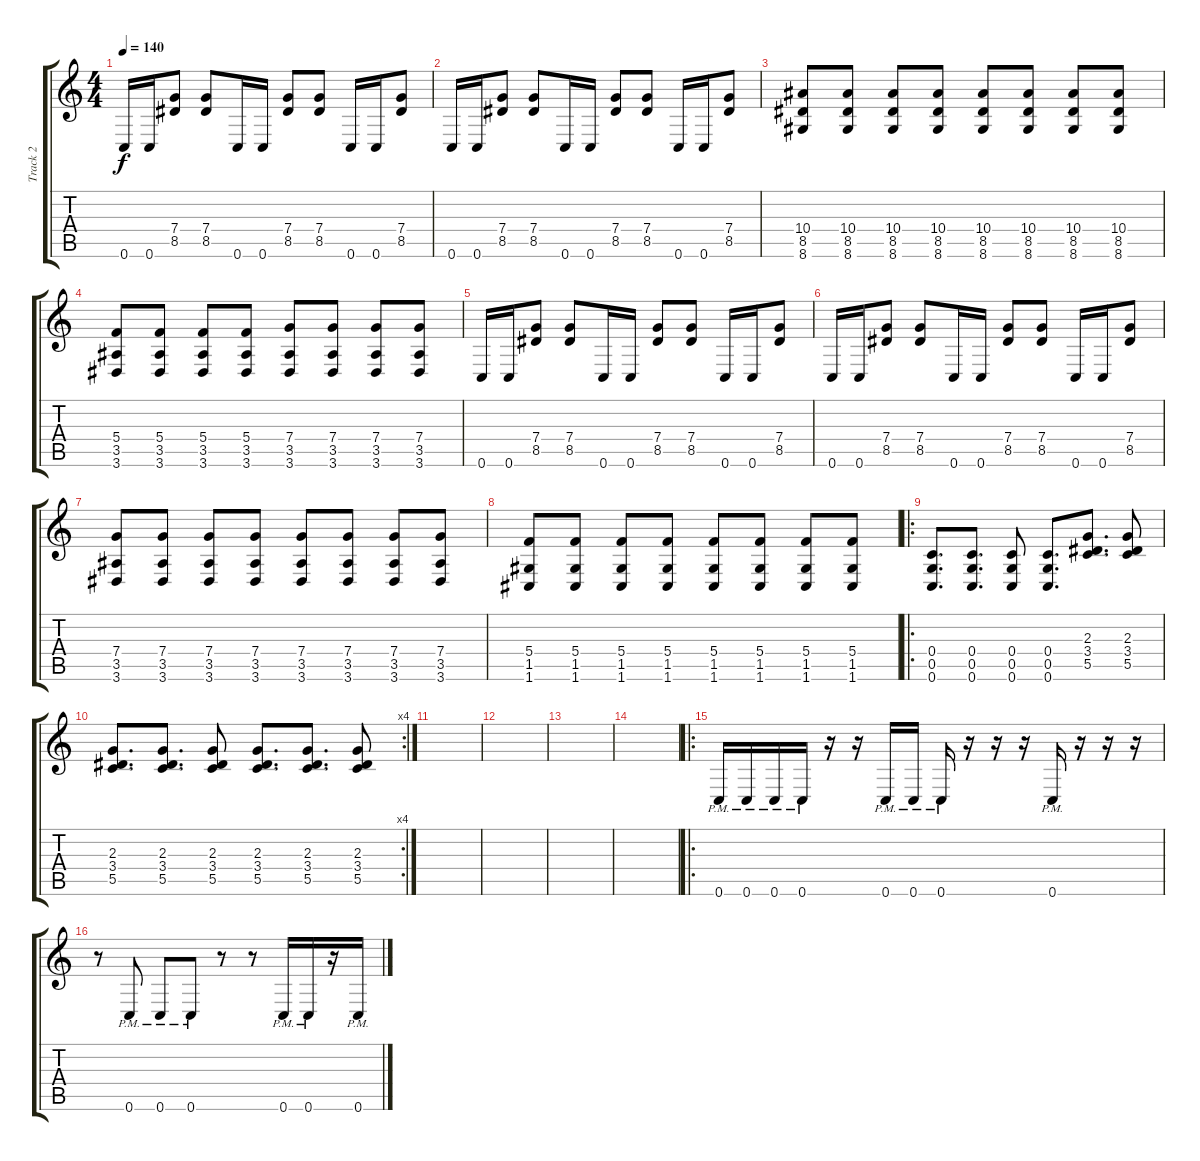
\track ("Track 2" "Track 2") {instrument overdrivenguitar}
\staff {score tabs}
\tuning (D4 A3 F3 C3 G2 C2) {hide}
\ts (4 4)
\tempo 140
\clef g2
\ks c
0.6.16{dy f} 0.6.16 (7.4 8.5).8 (7.4 8.5).8 0.6.16 0.6.16 (7.4 8.5).8 (7.4 8.5).8 0.6.16 0.6.16 (7.4 8.5).8 |
0.6.16 0.6.16 (7.4 8.5).8 (7.4 8.5).8 0.6.16 0.6.16 (7.4 8.5).8 (7.4 8.5).8 0.6.16 0.6.16 (7.4 8.5).8 |
(10.4 8.5 8.6).8 (10.4 8.5 8.6).8 (10.4 8.5 8.6).8 (10.4 8.5 8.6).8 (10.4 8.5 8.6).8 (10.4 8.5 8.6).8 (10.4 8.5 8.6).8 (10.4 8.5 8.6).8 |
(5.4 3.5 3.6).8 (5.4 3.5 3.6).8 (5.4 3.5 3.6).8 (5.4 3.5 3.6).8 (7.4 3.5 3.6).8 (7.4 3.5 3.6).8 (7.4 3.5 3.6).8 (7.4 3.5 3.6).8 |
0.6.16 0.6.16 (7.4 8.5).8 (7.4 8.5).8 0.6.16 0.6.16 (7.4 8.5).8 (7.4 8.5).8 0.6.16 0.6.16 (7.4 8.5).8 |
0.6.16 0.6.16 (7.4 8.5).8 (7.4 8.5).8 0.6.16 0.6.16 (7.4 8.5).8 (7.4 8.5).8 0.6.16 0.6.16 (7.4 8.5).8 |
(7.4 3.5 3.6).8 (7.4 3.5 3.6).8 (7.4 3.5 3.6).8 (7.4 3.5 3.6).8 (7.4 3.5 3.6).8 (7.4 3.5 3.6).8 (7.4 3.5 3.6).8 (7.4 3.5 3.6).8 |
(5.4 1.5 1.6).8 (5.4 1.5 1.6).8 (5.4 1.5 1.6).8 (5.4 1.5 1.6).8 (5.4 1.5 1.6).8 (5.4 1.5 1.6).8 (5.4 1.5 1.6).8 (5.4 1.5 1.6).8 |
\ro
(0.4 0.5 0.6).8{d} (0.4 0.5 0.6).8{d} (0.4 0.5 0.6).8 (0.4 0.5 0.6).8{d} (2.3 3.4 5.5).8{d} (2.3 3.4 5.5).8 |
\rc 4
(2.3 3.4 5.5).8{d} (2.3 3.4 5.5).8{d} (2.3 3.4 5.5).8 (2.3 3.4 5.5).8{d} (2.3 3.4 5.5).8{d} (2.3 3.4 5.5).8 |
|
|
|
|
\ro
0.6{pm}.16 0.6{pm}.16 0.6{pm}.16 0.6{pm}.16 r.16 r.16 0.6{pm}.16 0.6{pm}.16 0.6{pm}.16 r.16 r.16 r.16 0.6{pm}.16 r.16 r.16 r.16 |
r.8 0.6{pm}.8 0.6{pm}.8 0.6{pm}.8 r.8 r.8 0.6{pm}.16 0.6{pm}.16 r.16 0.6{pm}.16
